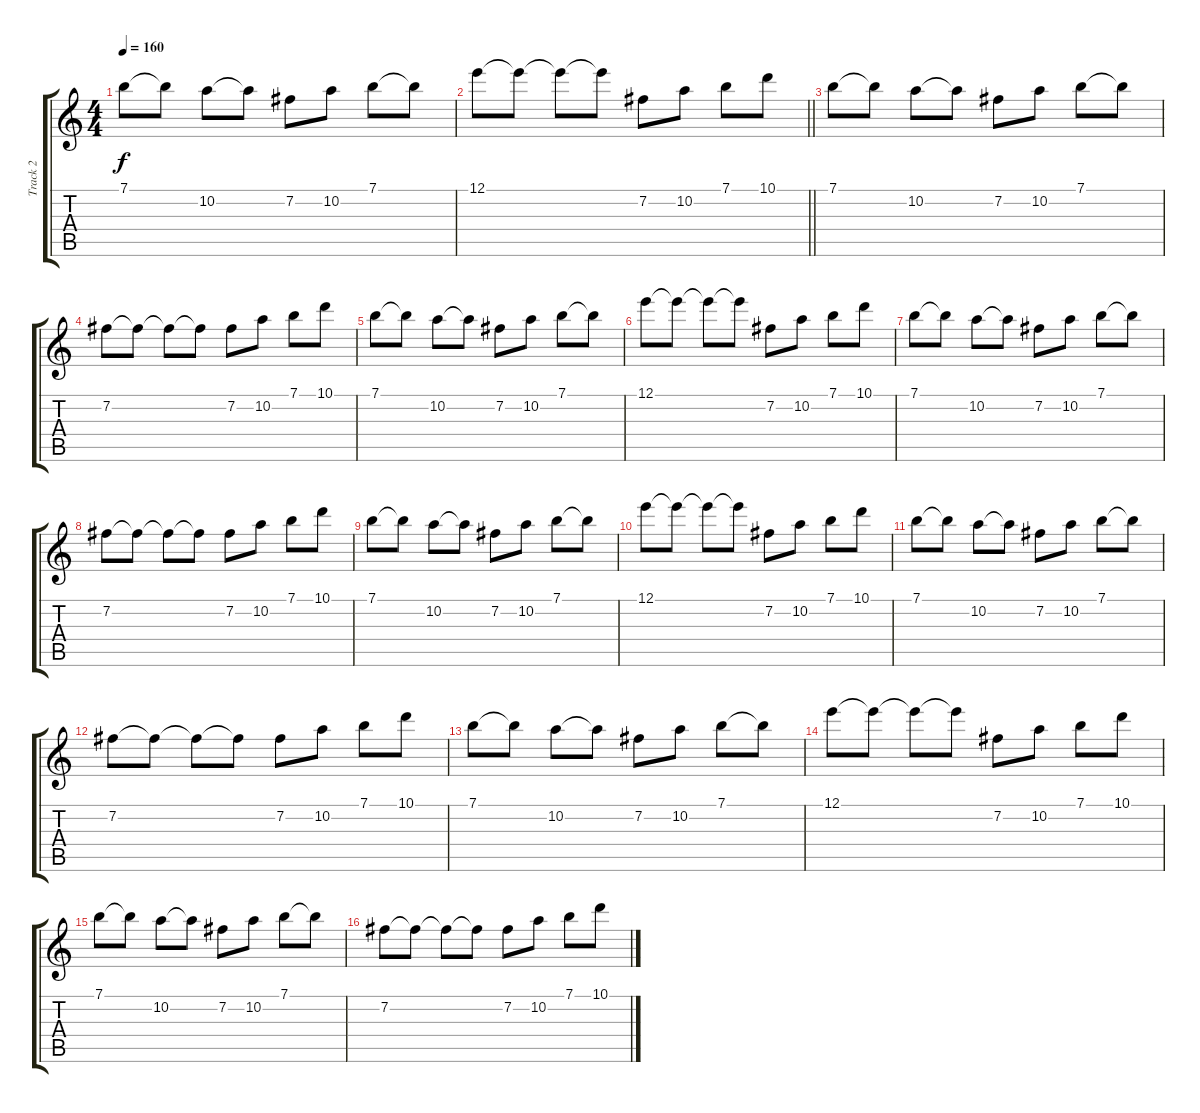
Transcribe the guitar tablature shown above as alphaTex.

\track ("Track 2" "Track 2") {instrument acousticguitarsteel}
\staff {score tabs}
\tuning (E4 B3 G3 D3 A2 E2) {hide}
\ts (4 4)
\tempo 160
\clef g2
\ks c
7.1.8{dy f} 7.1{t}.8 10.2.8 10.2{t}.8 7.2.8 10.2.8 7.1.8 7.1{t}.8 |
\barLineRight lightlight
12.1.8 12.1{t}.8 12.1{t}.8 12.1{t}.8 7.2.8 10.2.8 7.1.8 10.1.8 |
7.1.8 7.1{t}.8 10.2.8 10.2{t}.8 7.2.8 10.2.8 7.1.8 7.1{t}.8 |
7.2.8 7.2{t}.8 7.2{t}.8 7.2{t}.8 7.2.8 10.2.8 7.1.8 10.1.8 |
7.1.8 7.1{t}.8 10.2.8 10.2{t}.8 7.2.8 10.2.8 7.1.8 7.1{t}.8 |
12.1.8 12.1{t}.8 12.1{t}.8 12.1{t}.8 7.2.8 10.2.8 7.1.8 10.1.8 |
7.1.8 7.1{t}.8 10.2.8 10.2{t}.8 7.2.8 10.2.8 7.1.8 7.1{t}.8 |
7.2.8 7.2{t}.8 7.2{t}.8 7.2{t}.8 7.2.8 10.2.8 7.1.8 10.1.8 |
7.1.8 7.1{t}.8 10.2.8 10.2{t}.8 7.2.8 10.2.8 7.1.8 7.1{t}.8 |
12.1.8 12.1{t}.8 12.1{t}.8 12.1{t}.8 7.2.8 10.2.8 7.1.8 10.1.8 |
7.1.8 7.1{t}.8 10.2.8 10.2{t}.8 7.2.8 10.2.8 7.1.8 7.1{t}.8 |
7.2.8 7.2{t}.8 7.2{t}.8 7.2{t}.8 7.2.8 10.2.8 7.1.8 10.1.8 |
7.1.8 7.1{t}.8 10.2.8 10.2{t}.8 7.2.8 10.2.8 7.1.8 7.1{t}.8 |
12.1.8 12.1{t}.8 12.1{t}.8 12.1{t}.8 7.2.8 10.2.8 7.1.8 10.1.8 |
7.1.8 7.1{t}.8 10.2.8 10.2{t}.8 7.2.8 10.2.8 7.1.8 7.1{t}.8 |
7.2.8 7.2{t}.8 7.2{t}.8 7.2{t}.8 7.2.8 10.2.8 7.1.8 10.1.8
